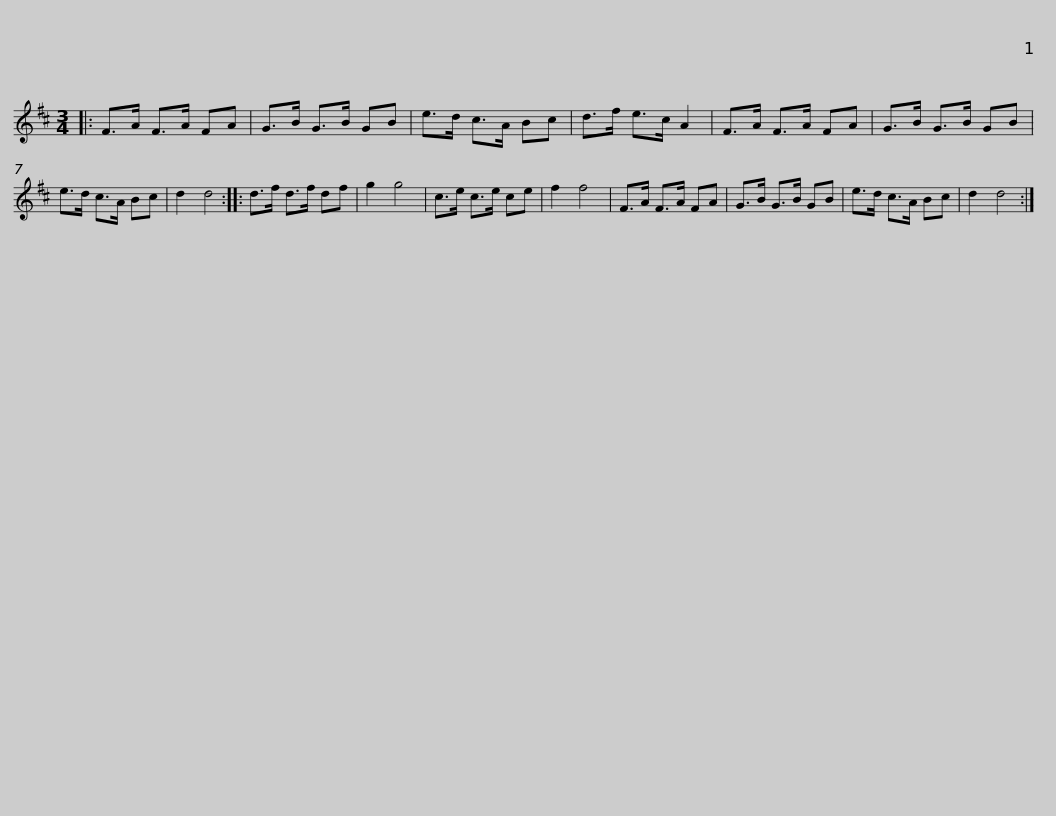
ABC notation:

X:1
L:1/8
M:3/4
I:linebreak $
K:D
V:1 treble
V:1
|: F>A F>A FA | G>B G>B GB | e>d c>A Bc | d>f e>c A2 | F>A F>A FA | %5
 G>B G>B GB |$ e>d c>A Bc | d2 d4 :: d>f d>f df | g2 g4 | %10
 c>e c>e ce | f2 f4 | F>A F>A FA | G>B G>B GB |$ e>d c>A Bc | %15
 d2 d4 :| %16
